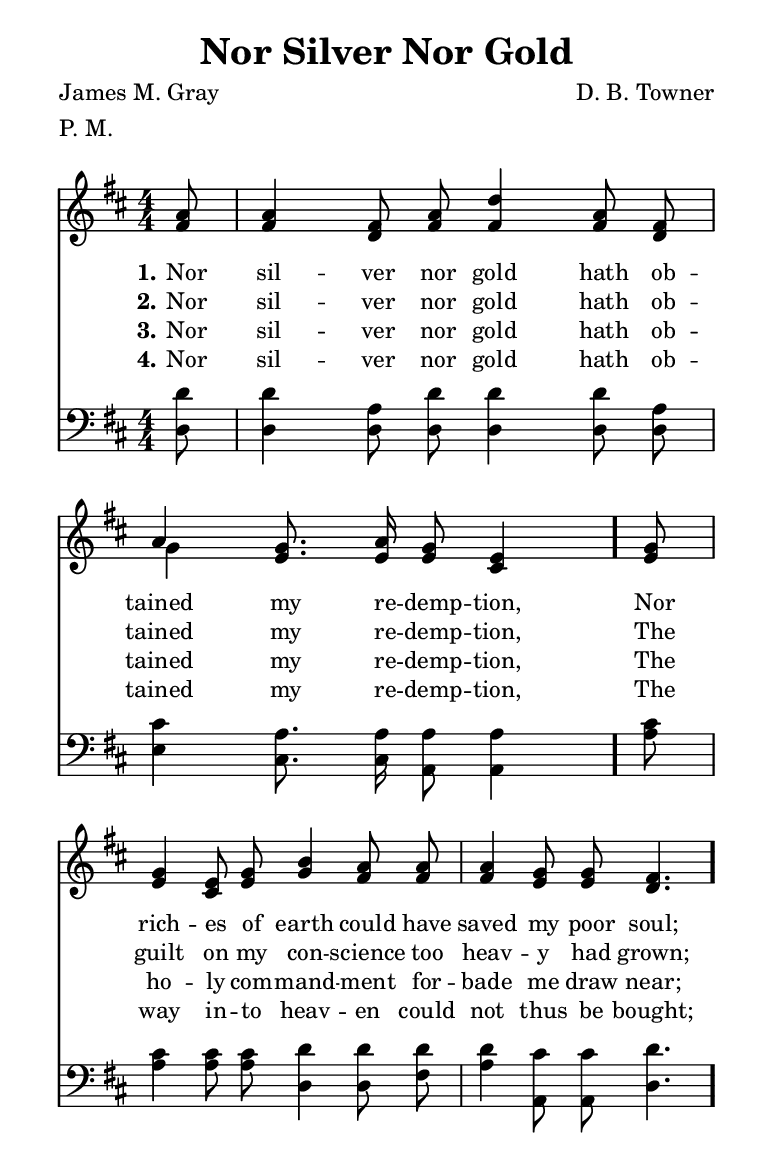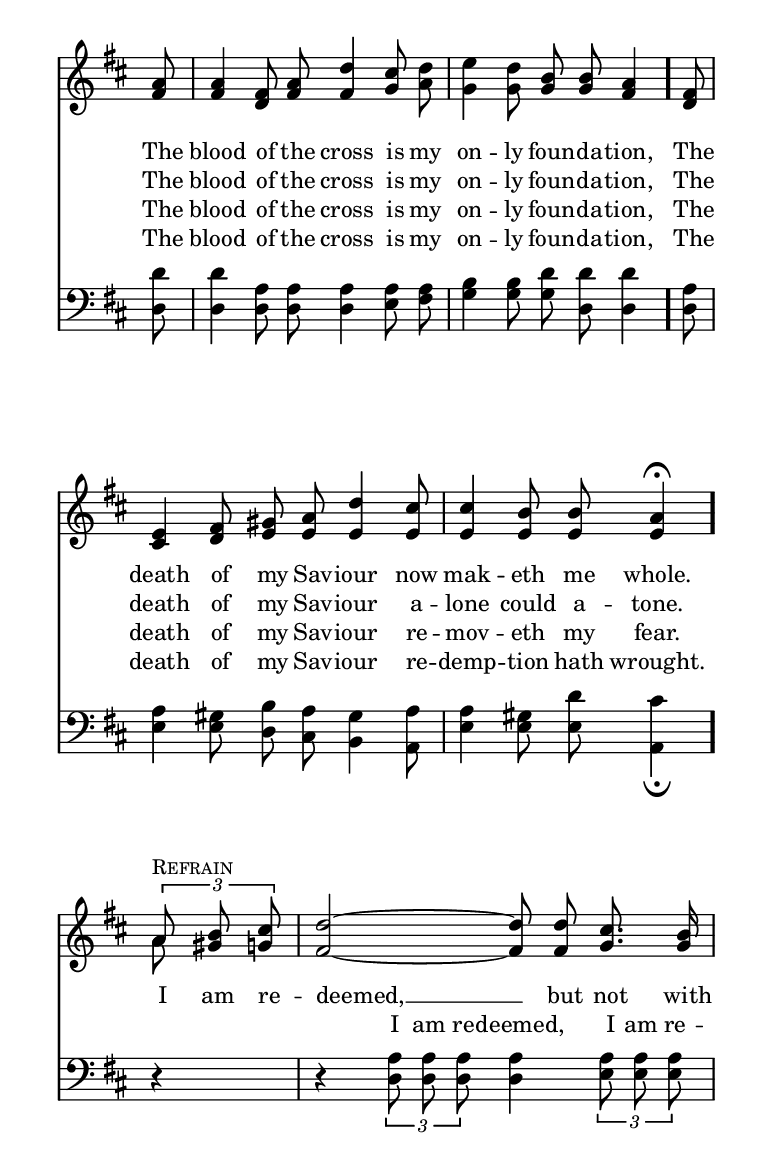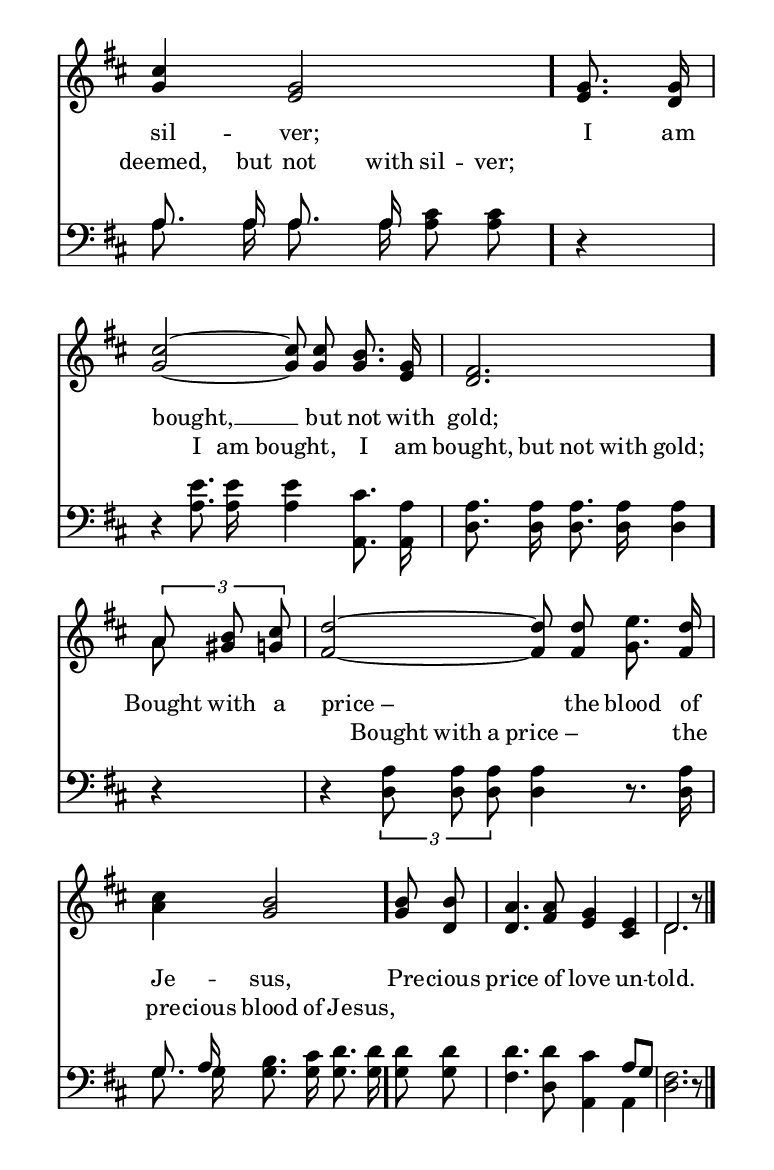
\include "common/global.ily"
\paper {
  \include "common/paper.ily"
  ragged-last-bottom = ##t
  system-count = #(cond (is-eogsized 6) (#t #f)) % original has 7
  systems-per-page = #(cond (is-eogsized 4) (#t #f))
}

\header{
  %gospel
  hymnnumber = "177"
  title = "Nor Silver Nor Gold"
  tunename = ""
  meter = "P. M." % something like 12. 11. 12. 11. with Refrain
  poet = "James M. Gray"
  composer = "D. B. Towner"
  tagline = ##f
}

ta = { \tempo 4=80 }
tb = { \tempo 4=40 }

global = {
  \include "common/overrides.ily"
  \override Staff.TimeSignature.style = #'numbered
  \time 4/4
  \override Score.MetronomeMark.transparent = ##t % hide all fermata changes too
  \ta
  \key d \major
  \partial 8
  \autoBeamOff
}

patternA = { c8 | c4 c8 c c4 c8 c | c4 c8. c16 c8 c4 }
patternB = { c8 | c4 c8 c c4 c8 c | c4 c8 c c4. }
patternC = { c8 | c4 c8 c c4 c8 c | c4 c8 c c c4 }
patternD = { c8 | c4 c8 c c c4 c8 | c4 c8 c c4 }

notesSoprano = {
\global
\relative c'' {

  a8 | a4 fis8 a d4 a8 fis | a4 g8. a16 g8 e4
  g8 | g4 e8 g b4 a8 a | a4 g8 g fis4.
  a8 | a4 fis8 a d4 cis8 d | e4 d8 b b a4
  fis8 | e4 fis8 gis a d4 cis8 | cis4 b8 b \tb a4 \fermata \ta \bar "."

}
}

notesSopranoRefrain = {
\relative c'' {

  << s^\markup { \small \caps "Refrain" }
  { \tuplet 3/2 { << { \voiceOne a8 } \new Voice { \voiceTwo a8 } >> << { b cis } { gis g } >> } } >>

  \partcombine
  \relative c' {
    | d'2 ~ d8 d8 cis8. b16 | cis4 g2
    g8. g16 | cis2 ~ cis8 cis8 b8. g16 | fis2.
  }
  \relative c' {
    | fis2 ~ fis8 fis8 g8. g16 | g4 e2
    e8. d16 | g2 ~ g8 g8 g8. e16 | d2.
  }

  \tuplet 3/2 { << { \voiceOne a8 } \new Voice { \voiceTwo a8 } >> << { b cis } { gis g } >> }
  \partcombine
  \relative c'' {
    | d2 ~ d8 d8 e8. d16 | cis4 b2
    b8 b | a4. a8 g4 e |
  }
  \relative c' {
    | fis2 ~ fis8 fis8 g8. fis16 | a4 g2
    g8 d | d4. fis8 e4 cis |
  }
  << { \voiceOne d2. } \new Voice { \voiceTwo d2. } >>
  \partcombine r8 r8

  \bar "|."

}
}

notesSopranoRefrainPacing = {
\global
\relative c,, {

  r8 | r4 r8 r r4 r8 r | r4 r8. r16 r8 r4
  r8 | r4 r8 r r4 r8 r | r4 r8 r r4.
  r8 | r4 r8 r r4 r8 r | r4 r8 r r r4
  r8 | r4 r8 r r r4 r8 | r4 r8 r r4

  %\repeat unfold 32 \skip 4
  \tuplet 3/2 { a8 a a }
    | d'2 ~ d8 d8 cis8. b16 | cis4 g2
    g8. g16 | cis2 ~ cis8 cis8 b8. g16 | fis2.

  \tuplet 3/2 { a8 a a }
    | d2 ~ d8 d8 e8. d16 | cis4 b2
    b8 b | a4. a8 g4 e | d2. r8

}
}

notesAlto = {
\global
\relative e' {

  \changePitch \patternA { fis | fis d fis fis fis d | g e e e cis }
  \changePitch \patternB { e | e cis e g fis fis | fis e e d }
  \changePitch \patternC { fis | fis d fis fis g a | g g g g fis }
  \changePitch \patternD { d | cis d e e e e | e e e e }

  % excludes refrain (moved to Soprano) due to bad interactions between
  % \tuplet, \partcombine, and NullVoice

}
}

notesTenor = {
\global
\relative a {

  \changePitch \patternA { d | d a d d d a | cis a a a a }
  \changePitch \patternB { cis | cis cis cis d d d | d cis cis d }
  \changePitch \patternC { d | d a a a a a | b b d d d }
  \changePitch \patternD { a | a gis b a gis a | a gis d' cis }

  r4 | r \tuplet 3/2 { a8 a a } a4 \tuplet 3/2 { a8 a a } | a8. a16 a8. a16 cis8 cis
  r4 | r4 e8. e16 e4 cis8. a16 | a8. a16 a8. a16 a4
  r4 | r \tuplet 3/2 { a8 a a } a4 r8. a16 | g8. a16 b8. cis16 d8. d16
  d8 d8 | d4. d8 cis4 a8[ g] | fis2. r8

}
}

notesBass = {
\global
\relative f {

  \changePitch \patternA { d | d d d d d d | e cis cis a a }
  \changePitch \patternB { a' | a a a d, d fis | a a, a d }
  \changePitch \patternC { d | d d d d e fis | g g g d d }
  \changePitch \patternD { d | e e d cis b a | e' e e a,_\fermata }

  r4 | r \tuplet 3/2 { d8 d d } d4 \tuplet 3/2 { e8 e e } | a8. a16 a8. a16 a8 a
  r4 | r4 a8. a16 a4 a,8. a16 | d8. d16 d8. d16 d4
  r4 | r \tuplet 3/2 { d8 d d } d4 r8. d16 | g8. g16 g8. g16 g8. g16
  g8 g8 | fis4. d8 a4 a | d2. r8

}
}

Refrain = \lyricmode {

{ \mon } I am re -- { \moff } deemed, __ but not with sil -- ver; \bar "."
I am bought, __ but not with gold; \bar "."
{ \mon } Bought with a { \moff } price_– the blood of Je -- sus, \bar "."
Pre -- cious price of love un -- told. \bar "."

}

wordsA = \lyricmode {
\set stanza = "1."

Nor sil -- ver nor gold hath ob -- tained my re -- demp -- tion, \bar "."
Nor rich -- es of earth could have saved my poor soul; \bar "."
The blood of the cross is my on -- ly foun -- da -- tion, \bar "."
The death of my Sav -- iour now mak -- eth me whole. \bar "."

}

wordsB = \lyricmode {
\set stanza = "2."

Nor sil -- ver nor gold hath ob -- tained my re -- demp -- tion,
The guilt on my con -- science too heav -- y had grown;
The blood of the cross is my on -- ly foun -- da -- tion,
The death of my Sav -- iour a -- lone could a -- tone.

}

wordsC = \lyricmode {
\set stanza = "3."

Nor sil -- ver nor gold hath ob -- tained my re -- demp -- tion,
The ho -- ly com -- mand -- ment for -- bade me draw near;
The blood of the cross is my on -- ly foun -- da -- tion,
The death of my Sav -- iour re -- mov -- eth my fear.

}

wordsD = \lyricmode {
\set stanza = "4."

Nor sil -- ver nor gold hath ob -- tained my re -- demp -- tion,
The way in -- to heav -- en could not thus be bought;
The blood of the cross is my on -- ly foun -- da -- tion,
The death of my Sav -- iour re -- demp -- tion hath wrought.

}

underWords = \lyricmode {

{ \repeat unfold 46 \skip 4 }
{ \mon } I am re -- deemed, I am re -- deemed, { \moff } but not with sil -- ver;
I am bought, I am bought, but not with gold;
{ \mon } Bought with a { \moff } price_– the pre -- cious blood of Je -- sus,

}

\score {
  \context ChoirStaff <<
    \context Staff = upper <<
      \set Staff.autoBeaming = ##f
      \set ChoirStaff.systemStartDelimiter = #'SystemStartBar
      \set ChoirStaff.printPartCombineTexts = ##f
      {
        \partcombine #'(2 . 11) \notesSoprano \notesAlto
        \context Voice = sopranosRefrain { \notesSopranoRefrain }
      }
      \context NullVoice = sopranos { \voiceOne \notesSoprano }
      \context NullVoice = sopranosRefrainPacing { \voiceFour \notesSopranoRefrainPacing }
      \context Lyrics = one   \lyricsto sopranos \wordsA
      \context Lyrics = two   \lyricsto sopranos \wordsB
      \context Lyrics = two   \lyricsto sopranosRefrainPacing \Refrain
      \context Lyrics = three \lyricsto sopranos \wordsC
      \context Lyrics = four  \lyricsto sopranos \wordsD
    >>
    \context Staff = men <<
      \set Staff.autoBeaming = ##f
      \clef bass
      \set ChoirStaff.printPartCombineTexts = ##f
      \partcombine #'(2 . 11) \notesTenor \notesBass
      \context NullVoice = tenors { \voiceOne << \notesTenor >> }
    >>
    \context Lyrics = four \lyricsto tenors \underWords
  >>
  \layout {
    \include "common/layout.ily"
  }
  \midi{
    \include "common/midi.ily"
  }
}

\version "2.19.49"  % necessary for upgrading to future LilyPond versions.

% vi:set et ts=2 sw=2 ai nocindent syntax=lilypond:
